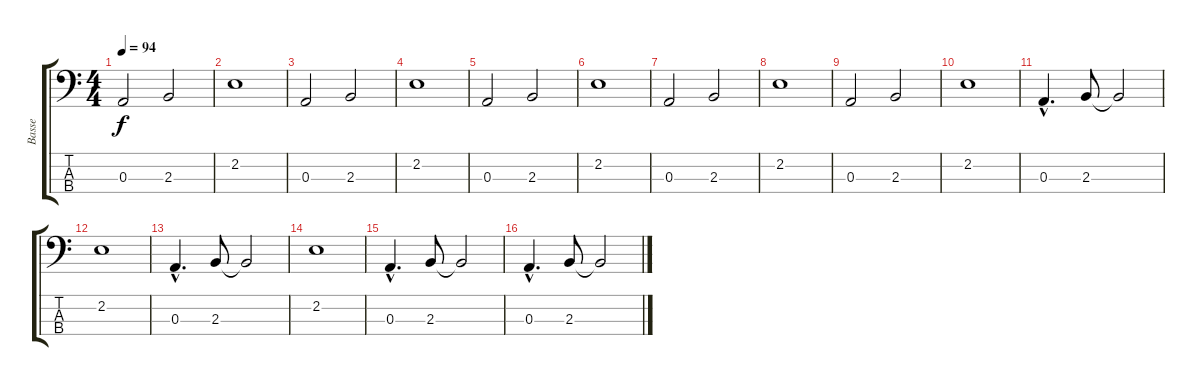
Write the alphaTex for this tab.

\track ("Basse" "Basse") {instrument electricbassfinger}
\staff {score tabs}
\tuning (G2 D2 A1 E1) {hide}
\ts (4 4)
\tempo 94
\clef f4
\ks c
0.3.2{dy f} 2.3.2 |
2.2.1 |
0.3.2 2.3.2 |
2.2.1 |
0.3.2 2.3.2 |
2.2.1 |
0.3.2 2.3.2 |
2.2.1 |
0.3.2 2.3.2 |
2.2.1 |
0.3{hac}.4{d} 2.3.8 2.3{t}.2 |
2.2.1 |
0.3{hac}.4{d} 2.3.8 2.3{t}.2 |
2.2.1 |
0.3{hac}.4{d} 2.3.8 2.3{t}.2 |
0.3{hac}.4{d} 2.3.8 2.3{t}.2
